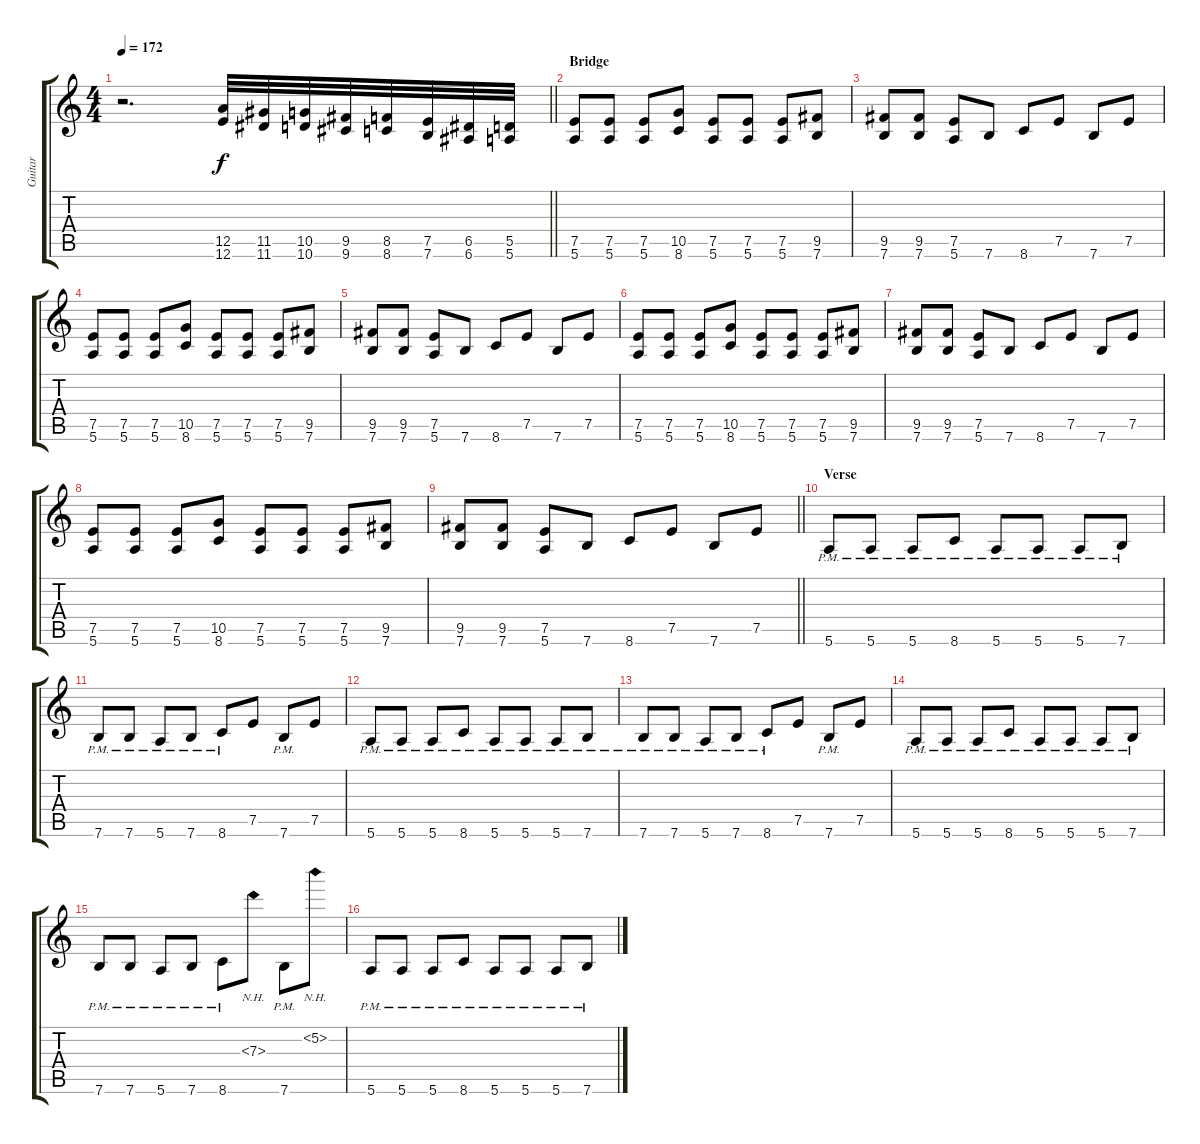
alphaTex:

\track ("Guitar" "Guitar") {instrument distortionguitar}
\staff {score tabs}
\tuning (E4 B3 G3 D3 A2 E2) {hide}
\ts (4 4)
\tempo 172
\clef g2
\barLineRight lightlight
\ks aminor
r.2{d dy f} (12.5 12.6).32{instrument guitarfretnoise} (11.5 11.6).32 (10.5 10.6).32 (9.5 9.6).32 (8.5 8.6).32 (7.5 7.6).32 (6.5 6.6).32 (5.5 5.6).32 |
\section ("" "Bridge")
(7.5 5.6).8{volume 12 instrument distortionguitar} (7.5 5.6).8 (7.5 5.6).8 (10.5 8.6).8 (7.5 5.6).8 (7.5 5.6).8 (7.5 5.6).8 (9.5 7.6).8 |
(9.5 7.6).8 (9.5 7.6).8 (7.5 5.6).8 7.6.8 8.6.8 7.5.8 7.6.8 7.5.8 |
(7.5 5.6).8 (7.5 5.6).8 (7.5 5.6).8 (10.5 8.6).8 (7.5 5.6).8 (7.5 5.6).8 (7.5 5.6).8 (9.5 7.6).8 |
(9.5 7.6).8 (9.5 7.6).8 (7.5 5.6).8 7.6.8 8.6.8 7.5.8 7.6.8 7.5.8 |
(7.5 5.6).8 (7.5 5.6).8 (7.5 5.6).8 (10.5 8.6).8 (7.5 5.6).8 (7.5 5.6).8 (7.5 5.6).8 (9.5 7.6).8 |
(9.5 7.6).8 (9.5 7.6).8 (7.5 5.6).8 7.6.8 8.6.8 7.5.8 7.6.8 7.5.8 |
(7.5 5.6).8 (7.5 5.6).8 (7.5 5.6).8 (10.5 8.6).8 (7.5 5.6).8 (7.5 5.6).8 (7.5 5.6).8 (9.5 7.6).8 |
\barLineRight lightlight
(9.5 7.6).8 (9.5 7.6).8 (7.5 5.6).8 7.6.8 8.6.8 7.5.8 7.6.8 7.5.8 |
\section ("" "Verse")
5.6{pm}.8{volume 10 instrument overdrivenguitar} 5.6{pm}.8 5.6{pm}.8 8.6{pm}.8 5.6{pm}.8 5.6{pm}.8 5.6{pm}.8 7.6{pm}.8 |
7.6{pm}.8 7.6{pm}.8 5.6{pm}.8 7.6{pm}.8 8.6{pm}.8 7.5.8 7.6{pm}.8 7.5.8 |
5.6{pm}.8 5.6{pm}.8 5.6{pm}.8 8.6{pm}.8 5.6{pm}.8 5.6{pm}.8 5.6{pm}.8 7.6{pm}.8 |
7.6{pm}.8 7.6{pm}.8 5.6{pm}.8 7.6{pm}.8 8.6{pm}.8 7.5.8 7.6{pm}.8 7.5.8 |
5.6{pm}.8 5.6{pm}.8 5.6{pm}.8 8.6{pm}.8 5.6{pm}.8 5.6{pm}.8 5.6{pm}.8 7.6{pm}.8 |
7.6{pm}.8 7.6{pm}.8 5.6{pm}.8 7.6{pm}.8 8.6{pm}.8 7.3{nh}.8 7.6{pm}.8 5.2{nh}.8 |
5.6{pm}.8 5.6{pm}.8 5.6{pm}.8 8.6{pm}.8 5.6{pm}.8 5.6{pm}.8 5.6{pm}.8 7.6{pm}.8
